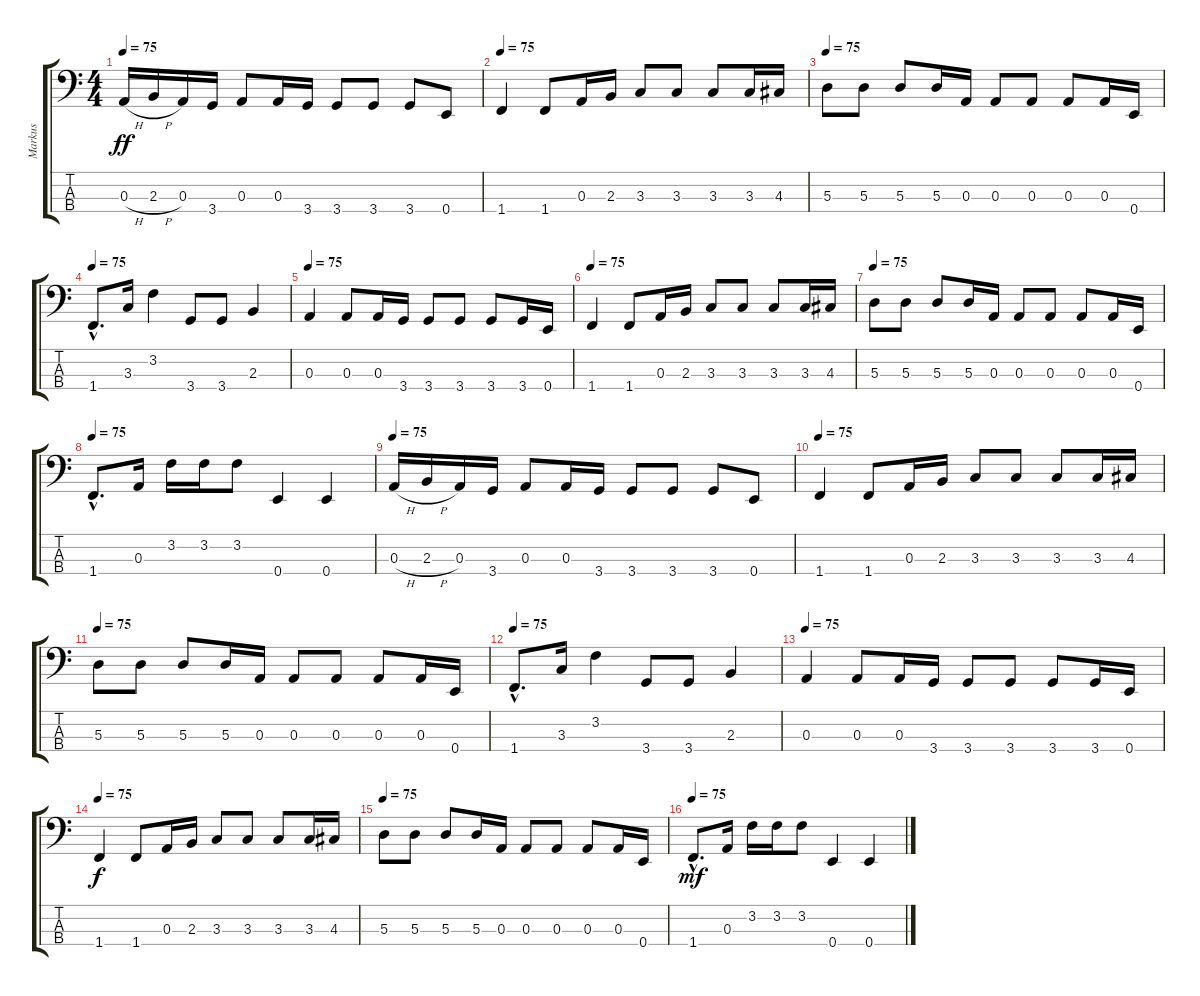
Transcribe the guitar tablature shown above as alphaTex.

\track ("Markus" "Markus") {instrument electricbassfinger}
\staff {score tabs}
\tuning (G2 D2 A1 E1) {hide}
\ts (4 4)
\tempo 75
\clef f4
\ks c
0.3{h}.16{dy ff} 2.3{h}.16 0.3.16 3.4.16 0.3.8 0.3.16 3.4.16 3.4.8 3.4.8 3.4.8 0.4.8 |
\tempo 75
1.4.4 1.4.8 0.3.16 2.3.16 3.3.8 3.3.8 3.3.8 3.3.16 4.3.16 |
\tempo 75
5.3.8 5.3.8 5.3.8 5.3.16 0.3.16 0.3.8 0.3.8 0.3.8 0.3.16 0.4.16 |
\tempo 75
1.4{hac}.8{d} 3.3.16 3.2.4 3.4.8 3.4.8 2.3.4 |
\tempo 75
0.3.4 0.3.8 0.3.16 3.4.16 3.4.8 3.4.8 3.4.8 3.4.16 0.4.16 |
\tempo 75
1.4.4 1.4.8 0.3.16 2.3.16 3.3.8 3.3.8 3.3.8 3.3.16 4.3.16 |
\tempo 75
5.3.8 5.3.8 5.3.8 5.3.16 0.3.16 0.3.8 0.3.8 0.3.8 0.3.16 0.4.16 |
\tempo 75
1.4{hac}.8{d} 0.3.16 3.2.16 3.2.16 3.2.8 0.4.4 0.4.4 |
\tempo 75
0.3{h}.16 2.3{h}.16 0.3.16 3.4.16 0.3.8 0.3.16 3.4.16 3.4.8 3.4.8 3.4.8 0.4.8 |
\tempo 75
1.4.4 1.4.8 0.3.16 2.3.16 3.3.8 3.3.8 3.3.8 3.3.16 4.3.16 |
\tempo 75
5.3.8 5.3.8 5.3.8 5.3.16 0.3.16 0.3.8 0.3.8 0.3.8 0.3.16 0.4.16 |
\tempo 75
1.4{hac}.8{d} 3.3.16 3.2.4 3.4.8 3.4.8 2.3.4 |
\tempo 75
0.3.4 0.3.8 0.3.16 3.4.16 3.4.8 3.4.8 3.4.8 3.4.16 0.4.16 |
\tempo 75
1.4.4{dy f} 1.4.8 0.3.16 2.3.16 3.3.8 3.3.8 3.3.8 3.3.16 4.3.16 |
\tempo 75
5.3.8 5.3.8 5.3.8 5.3.16 0.3.16 0.3.8 0.3.8 0.3.8 0.3.16 0.4.16 |
\tempo 75
1.4{hac}.8{d dy mf} 0.3.16 3.2.16 3.2.16 3.2.8 0.4.4 0.4.4
